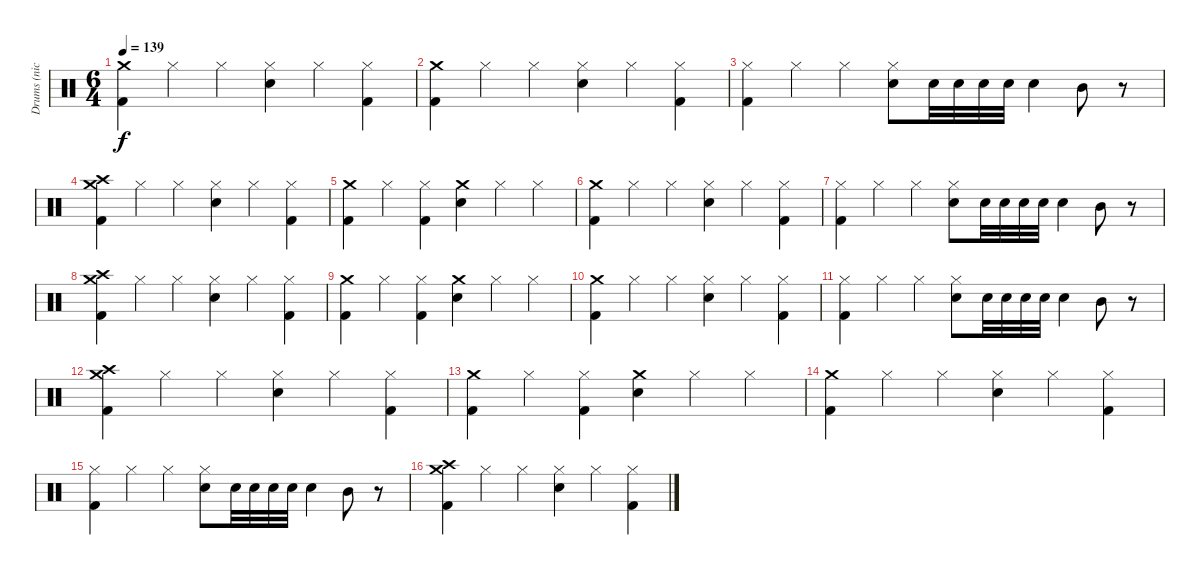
\track ("Drums (nick Mason)" "Drums (nic") {instrument percussion}
\staff {score}
\articulation defaults
\ts (6 4)
\tempo 139
\clef neutral
\ks c
("Crash medium (hit)" "Kick (hit) 2").4{dy f} "Hi-Hat (closed)".4 "Hi-Hat (closed)".4 ("Hi-Hat (closed)" "Snare (hit) 2").4 "Hi-Hat (closed)".4 ("Hi-Hat (closed)" "Kick (hit) 2").4 |
("Crash medium (hit)" "Kick (hit) 2").4 "Hi-Hat (closed)".4 "Hi-Hat (closed)".4 ("Hi-Hat (closed)" "Snare (hit) 2").4 "Hi-Hat (closed)".4 ("Hi-Hat (closed)" "Kick (hit) 2").4 |
("Hi-Hat (closed)" "Kick (hit) 2").4 "Hi-Hat (closed)".4 "Hi-Hat (closed)".4 ("Hi-Hat (closed)" "Snare (hit) 2").8 "Snare (hit) 2".32 "Snare (hit) 2".32 "Snare (hit) 2".32 "Snare (hit) 2".32 "Snare (hit) 2".4 "Mid Tom (hit)".8 r.8 |
("Crash high (hit)" "Crash medium (hit)" "Kick (hit) 2").4 "Hi-Hat (closed)".4 "Hi-Hat (closed)".4 ("Hi-Hat (closed)" "Snare (hit) 2").4 "Hi-Hat (closed)".4 ("Hi-Hat (closed)" "Kick (hit) 2").4 |
("Crash medium (hit)" "Kick (hit) 2").4 "Hi-Hat (closed)".4 ("Hi-Hat (closed)" "Kick (hit) 2").4 ("Crash medium (hit)" "Snare (hit) 2").4 "Hi-Hat (closed)".4 "Hi-Hat (closed)".4 |
("Crash medium (hit)" "Kick (hit) 2").4 "Hi-Hat (closed)".4 "Hi-Hat (closed)".4 ("Hi-Hat (closed)" "Snare (hit) 2").4 "Hi-Hat (closed)".4 ("Hi-Hat (closed)" "Kick (hit) 2").4 |
("Hi-Hat (closed)" "Kick (hit) 2").4 "Hi-Hat (closed)".4 "Hi-Hat (closed)".4 ("Hi-Hat (closed)" "Snare (hit) 2").8 "Snare (hit) 2".32 "Snare (hit) 2".32 "Snare (hit) 2".32 "Snare (hit) 2".32 "Snare (hit) 2".4 "Mid Tom (hit)".8 r.8 |
("Crash high (hit)" "Crash medium (hit)" "Kick (hit) 2").4 "Hi-Hat (closed)".4 "Hi-Hat (closed)".4 ("Hi-Hat (closed)" "Snare (hit) 2").4 "Hi-Hat (closed)".4 ("Hi-Hat (closed)" "Kick (hit) 2").4 |
("Crash medium (hit)" "Kick (hit) 2").4 "Hi-Hat (closed)".4 ("Hi-Hat (closed)" "Kick (hit) 2").4 ("Crash medium (hit)" "Snare (hit) 2").4 "Hi-Hat (closed)".4 "Hi-Hat (closed)".4 |
("Crash medium (hit)" "Kick (hit) 2").4 "Hi-Hat (closed)".4 "Hi-Hat (closed)".4 ("Hi-Hat (closed)" "Snare (hit) 2").4 "Hi-Hat (closed)".4 ("Hi-Hat (closed)" "Kick (hit) 2").4 |
("Hi-Hat (closed)" "Kick (hit) 2").4 "Hi-Hat (closed)".4 "Hi-Hat (closed)".4 ("Hi-Hat (closed)" "Snare (hit) 2").8 "Snare (hit) 2".32 "Snare (hit) 2".32 "Snare (hit) 2".32 "Snare (hit) 2".32 "Snare (hit) 2".4 "Mid Tom (hit)".8 r.8 |
("Crash high (hit)" "Crash medium (hit)" "Kick (hit) 2").4 "Hi-Hat (closed)".4 "Hi-Hat (closed)".4 ("Hi-Hat (closed)" "Snare (hit) 2").4 "Hi-Hat (closed)".4 ("Hi-Hat (closed)" "Kick (hit) 2").4 |
("Crash medium (hit)" "Kick (hit) 2").4 "Hi-Hat (closed)".4 ("Hi-Hat (closed)" "Kick (hit) 2").4 ("Crash medium (hit)" "Snare (hit) 2").4 "Hi-Hat (closed)".4 "Hi-Hat (closed)".4 |
("Crash medium (hit)" "Kick (hit) 2").4 "Hi-Hat (closed)".4 "Hi-Hat (closed)".4 ("Hi-Hat (closed)" "Snare (hit) 2").4 "Hi-Hat (closed)".4 ("Hi-Hat (closed)" "Kick (hit) 2").4 |
("Hi-Hat (closed)" "Kick (hit) 2").4 "Hi-Hat (closed)".4 "Hi-Hat (closed)".4 ("Hi-Hat (closed)" "Snare (hit) 2").8 "Snare (hit) 2".32 "Snare (hit) 2".32 "Snare (hit) 2".32 "Snare (hit) 2".32 "Snare (hit) 2".4 "Mid Tom (hit)".8 r.8 |
("Crash high (hit)" "Crash medium (hit)" "Kick (hit) 2").4 "Hi-Hat (closed)".4 "Hi-Hat (closed)".4 ("Hi-Hat (closed)" "Snare (hit) 2").4 "Hi-Hat (closed)".4 ("Hi-Hat (closed)" "Kick (hit) 2").4
